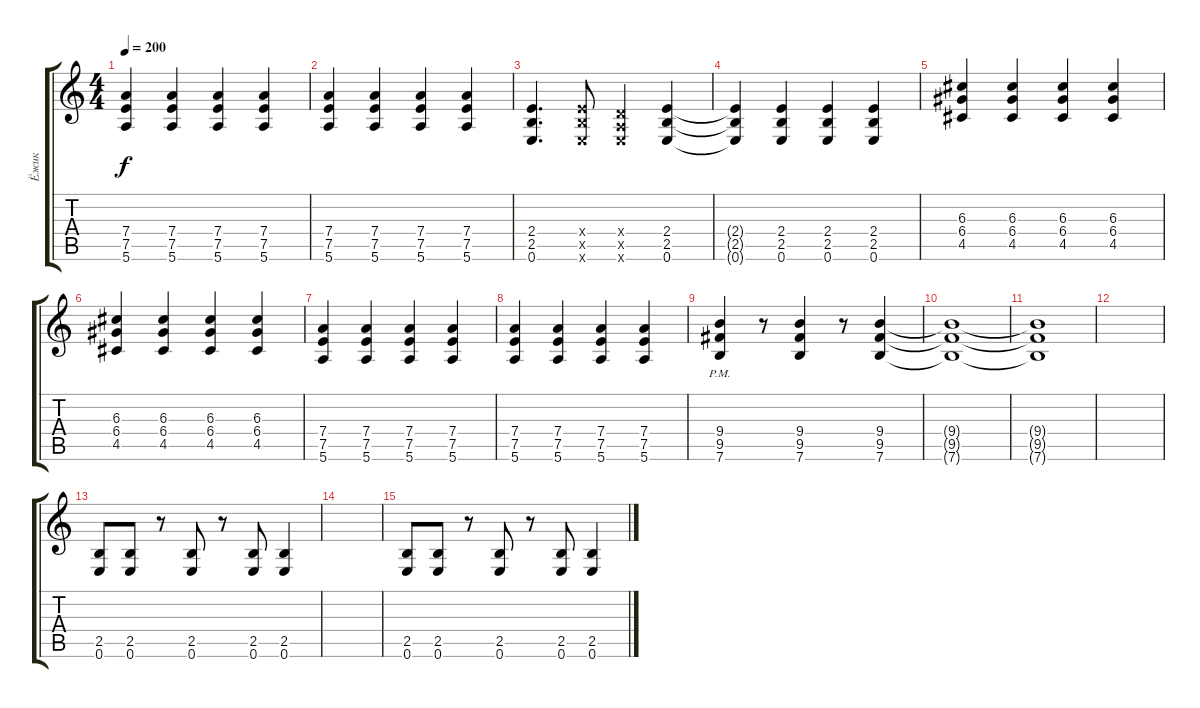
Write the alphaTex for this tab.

\track ("Ёжик" "Ёжик") {instrument electricguitarmuted}
\staff {score tabs}
\tuning (E4 B3 G3 D3 A2 E2) {hide}
\ts (4 4)
\tempo 200
\clef g2
\ks c
(7.4 7.5 5.6).4{dy f} (7.4 7.5 5.6).4 (7.4 7.5 5.6).4 (7.4 7.5 5.6).4 |
(7.4 7.5 5.6).4 (7.4 7.5 5.6).4 (7.4 7.5 5.6).4 (7.4 7.5 5.6).4 |
(2.4 2.5 0.6).4{d instrument distortionguitar} (2.4{x} 2.5{x} 0.6{x}).8 (0.4{x} 0.5{x} 0.6{x}).4 (2.4 2.5 0.6).4 |
(2.4{t} 2.5{t} 0.6{t}).4 (2.4 2.5 0.6).4 (2.4 2.5 0.6).4 (2.4 2.5 0.6).4 |
(6.3 6.4 4.5).4 (6.3 6.4 4.5).4 (6.3 6.4 4.5).4 (6.3 6.4 4.5).4 |
(6.3 6.4 4.5).4 (6.3 6.4 4.5).4 (6.3 6.4 4.5).4 (6.3 6.4 4.5).4 |
(7.4 7.5 5.6).4 (7.4 7.5 5.6).4 (7.4 7.5 5.6).4 (7.4 7.5 5.6).4 |
(7.4 7.5 5.6).4 (7.4 7.5 5.6).4 (7.4 7.5 5.6).4 (7.4 7.5 5.6).4 |
(9.4 9.5{pm} 7.6).4 r.8 (9.4 9.5 7.6).4 r.8 (9.4 9.5 7.6).4 |
(9.4{t} 9.5{t} 7.6{t}).1 |
(9.4{t} 9.5{t} 7.6{t}).1 |
|
(2.5 0.6).8{volume 16} (2.5 0.6).8 r.8 (2.5 0.6).8 r.8 (2.5 0.6).8 (2.5 0.6).4 |
|
(2.5 0.6).8 (2.5 0.6).8 r.8 (2.5 0.6).8 r.8 (2.5 0.6).8 (2.5 0.6).4
